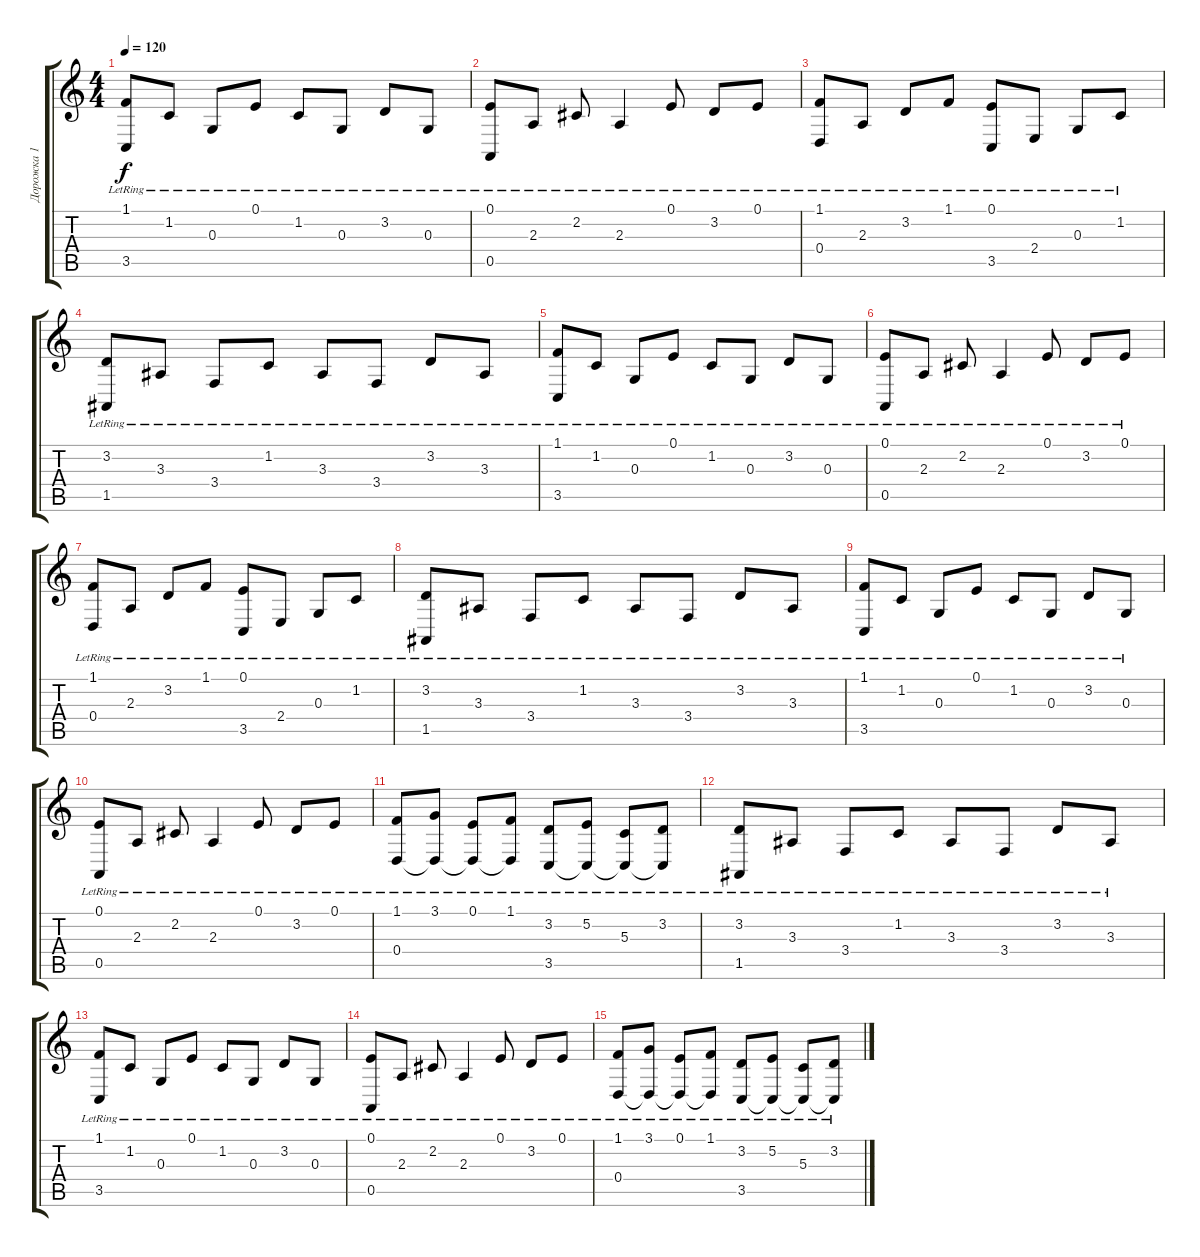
\track ("Дорожка 1" "Дорожка 1") {instrument brightacousticpiano}
\staff {score tabs}
\tuning (E4 B3 G3 D3 A2 E2) {hide}
\ts (4 4)
\tempo 120
\clef g2
\ks c
(1.1{lr} 3.5{lr}).8{dy f} 1.2{lr}.8 0.3{lr}.8 0.1{lr}.8 1.2{lr}.8 0.3{lr}.8 3.2{lr}.8 0.3{lr}.8 |
(0.1{lr} 0.5{lr}).8 2.3{lr}.8 2.2{lr}.8 2.3{lr}.4 0.1{lr}.8 3.2{lr}.8 0.1{lr}.8 |
(1.1{lr} 0.4{lr}).8 2.3{lr}.8 3.2{lr}.8 1.1{lr}.8 (0.1{lr} 3.5{lr}).8 2.4{lr}.8 0.3{lr}.8 1.2{lr}.8 |
(3.2{lr} 1.5{lr}).8 3.3{lr}.8 3.4{lr}.8 1.2{lr}.8 3.3{lr}.8 3.4{lr}.8 3.2{lr}.8 3.3{lr}.8 |
(1.1{lr} 3.5{lr}).8 1.2{lr}.8 0.3{lr}.8 0.1{lr}.8 1.2{lr}.8 0.3{lr}.8 3.2{lr}.8 0.3{lr}.8 |
(0.1{lr} 0.5{lr}).8 2.3{lr}.8 2.2{lr}.8 2.3{lr}.4 0.1{lr}.8 3.2{lr}.8 0.1{lr}.8 |
(1.1{lr} 0.4{lr}).8 2.3{lr}.8 3.2{lr}.8 1.1{lr}.8 (0.1{lr} 3.5{lr}).8 2.4{lr}.8 0.3{lr}.8 1.2{lr}.8 |
(3.2{lr} 1.5{lr}).8 3.3{lr}.8 3.4{lr}.8 1.2{lr}.8 3.3{lr}.8 3.4{lr}.8 3.2{lr}.8 3.3{lr}.8 |
(1.1{lr} 3.5{lr}).8 1.2{lr}.8 0.3{lr}.8 0.1{lr}.8 1.2{lr}.8 0.3{lr}.8 3.2{lr}.8 0.3{lr}.8 |
(0.1{lr} 0.5{lr}).8 2.3{lr}.8 2.2{lr}.8 2.3{lr}.4 0.1{lr}.8 3.2{lr}.8 0.1{lr}.8 |
(1.1{lr} 0.4).8 (3.1{lr} 0.4{t}).8 (0.1{lr} 0.4{t}).8 (1.1{lr} 0.4{t}).8 (3.2{lr} 3.5).8 (5.2{lr} 3.5{t}).8 (5.3{lr} 3.5{t}).8 (3.2{lr} 3.5{t}).8 |
(3.2{lr} 1.5{lr}).8 3.3{lr}.8 3.4{lr}.8 1.2{lr}.8 3.3{lr}.8 3.4{lr}.8 3.2{lr}.8 3.3{lr}.8 |
(1.1{lr} 3.5{lr}).8 1.2{lr}.8 0.3{lr}.8 0.1{lr}.8 1.2{lr}.8 0.3{lr}.8 3.2{lr}.8 0.3{lr}.8 |
(0.1{lr} 0.5{lr}).8 2.3{lr}.8 2.2{lr}.8 2.3{lr}.4 0.1{lr}.8 3.2{lr}.8 0.1{lr}.8 |
(1.1{lr} 0.4).8 (3.1{lr} 0.4{t}).8 (0.1{lr} 0.4{t}).8 (1.1{lr} 0.4{t}).8 (3.2{lr} 3.5).8 (5.2{lr} 3.5{t}).8 (5.3{lr} 3.5{t}).8 (3.2{lr} 3.5{t}).8
